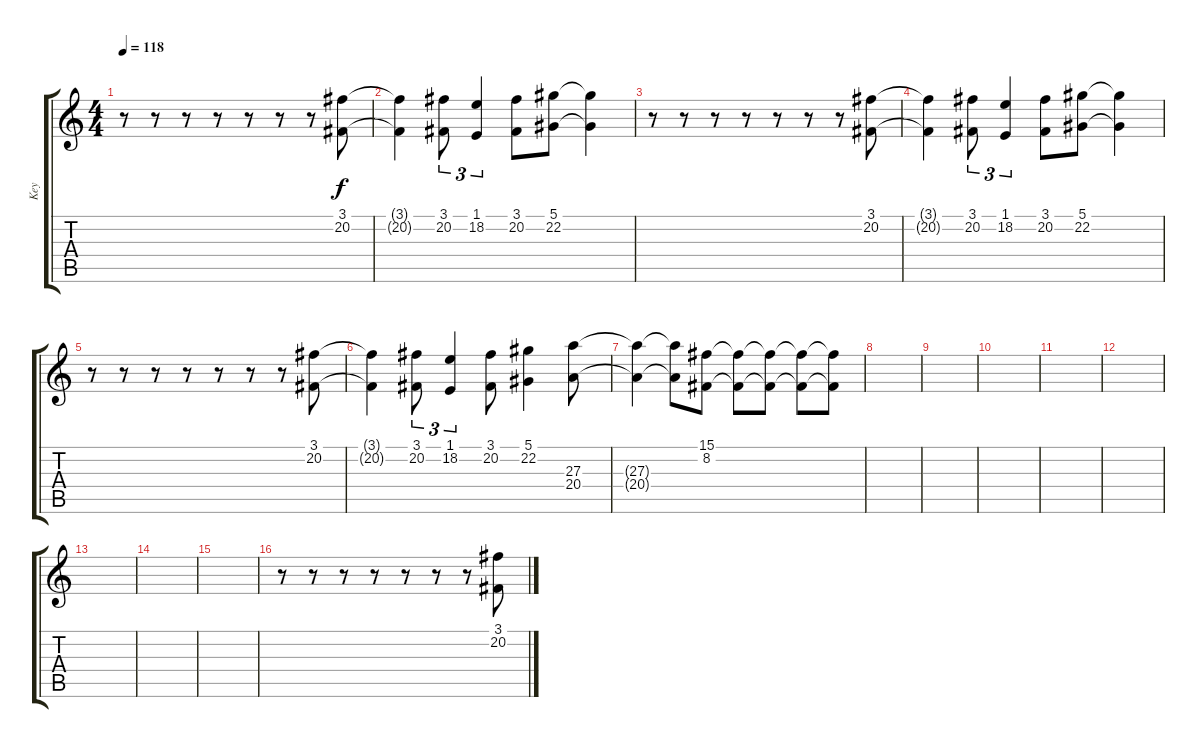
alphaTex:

\track ("Key" "Key") {instrument stringensemble1}
\staff {score tabs}
\tuning (Eb4 Bb3 Gb3 Db3 Ab2 Eb2) {hide}
\ts (4 4)
\tempo 118
\clef g2
\ks c
r.8{dy f} r.8 r.8 r.8 r.8 r.8 r.8 (3.1 20.2).8 |
(3.1{t} 20.2{t}).4 (3.1 20.2).8{tu (3 2)} (1.1 18.2).4{tu (3 2)} (3.1 20.2).8 (5.1 22.2).8 (5.1{t} 22.2{t}).4 |
r.8 r.8 r.8 r.8 r.8 r.8 r.8 (3.1 20.2).8 |
(3.1{t} 20.2{t}).4 (3.1 20.2).8{tu (3 2)} (1.1 18.2).4{tu (3 2)} (3.1 20.2).8 (5.1 22.2).8 (5.1{t} 22.2{t}).4 |
r.8 r.8 r.8 r.8 r.8 r.8 r.8 (3.1 20.2).8 |
(3.1{t} 20.2{t}).4 (3.1 20.2).8{tu (3 2)} (1.1 18.2).4{tu (3 2)} (3.1 20.2).8 (5.1 22.2).4 (27.3 20.4).8 |
(27.3{t} 20.4{t}).4 (27.3{t} 20.4{t}).8 (15.1 8.2).8 (15.1{t} 8.2{t}).8 (15.1{t} 8.2{t}).8 (15.1{t} 8.2{t}).8 (15.1{t} 8.2{t}).8 |
|
|
|
|
|
|
|
|
r.8 r.8 r.8 r.8 r.8 r.8 r.8 (3.1 20.2).8
